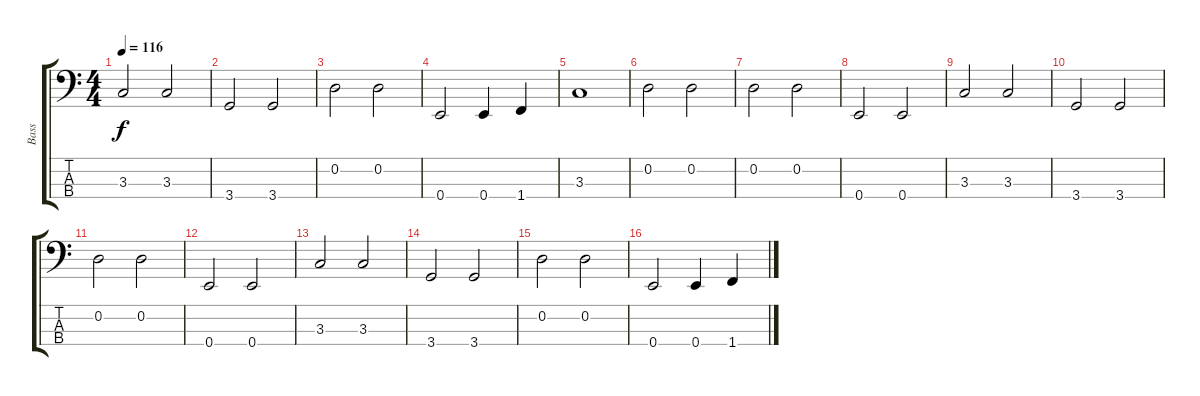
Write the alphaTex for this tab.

\track ("Bass" "Bass") {instrument electricguitarclean}
\staff {score tabs}
\tuning (G2 D2 A1 E1) {hide}
\ts (4 4)
\tempo 116
\clef f4
\ks c
3.3.2{dy f} 3.3.2 |
3.4.2 3.4.2 |
0.2.2 0.2.2 |
0.4.2 0.4.4 1.4.4 |
3.3.1 |
0.2.2 0.2.2 |
0.2.2 0.2.2 |
0.4.2 0.4.2 |
3.3.2 3.3.2 |
3.4.2 3.4.2 |
0.2.2 0.2.2 |
0.4.2 0.4.2 |
3.3.2 3.3.2 |
3.4.2 3.4.2 |
0.2.2 0.2.2 |
0.4.2 0.4.4 1.4.4
